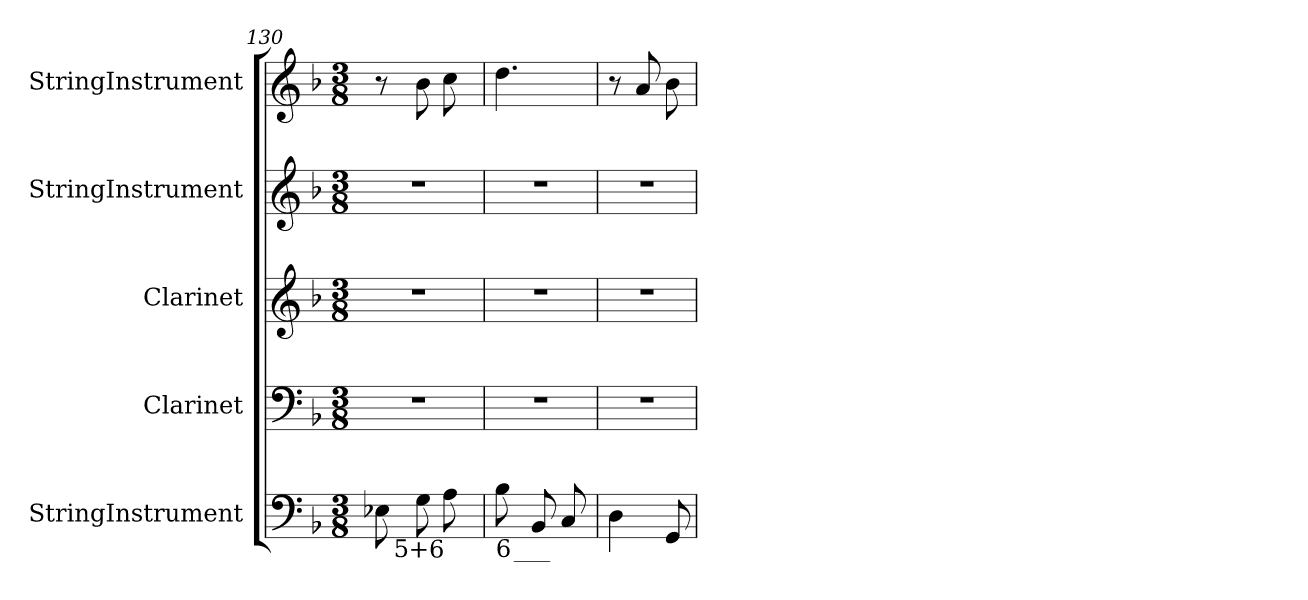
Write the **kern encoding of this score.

**kern	**kern	**kern	**kern	**kern
*part5	*part4	*part3	*part2	*part1
*staff5	*staff4	*staff3	*staff2	*staff1
*I"StringInstrument	*I"Clarinet	*I"Clarinet	*I"StringInstrument	*I"StringInstrument
*I'Str	*I'Cl	*I'Cl	*I'Str	*I'Str
*clefF4	*clefF4	*clefG2	*clefG2	*clefG2
*	*ITrd1c2	*ITrd1c2	*	*
*k[b-]	*k[b-e-a-]	*k[b-e-a-]	*k[b-]	*k[b-]
*F:	*E-:	*E-:	*F:	*F:
*M3/8	*M3/8	*M3/8	*M3/8	*M3/8
=130	=130	=130	=130	=130
*^	*	*	*	*
*	*^	*	*	*	*
8E-X\	16ryy	16..ryy	4.r	4.r	4.r	8r
!	!LO:TX:b:t=5	!	!	!	!	!
.	4ryy	.	.	.	.	.
!	!	!LO:TX:b:t=+6	!	!	!	!
.	.	4ryy	.	.	.	.
8G\	.	.	.	.	.	8b-\
8A\	.	.	.	.	.	8cc\
.	16ryy	.	.	.	.	.
.	.	64ryy	.	.	.	.
=131	=131	=131	=131	=131	=131	=131
!LO:TX:b:t=6	!	!	!	!	!	!
*	*v	*v	*	*	*	*
8B-\	16ryy	4.r	4.r	4.r	4.dd\
!	!LO:TX:b:t=___	!	!	!	!
.	4ryy	.	.	.	.
8BB-/	.	.	.	.	.
8C/	.	.	.	.	.
.	16ryy	.	.	.	.
!!LO:PB:g=z
=132	=132	=132	=132	=132	=132
!LO:TX:b:t=#	!	!	!	!	!
*v	*v	*	*	*	*
4D\	4.r	4.r	4.r	8r
.	.	.	.	8a/
8GG/	.	.	.	8b-\
=	=	=	=	=
*-	*-	*-	*-	*-
